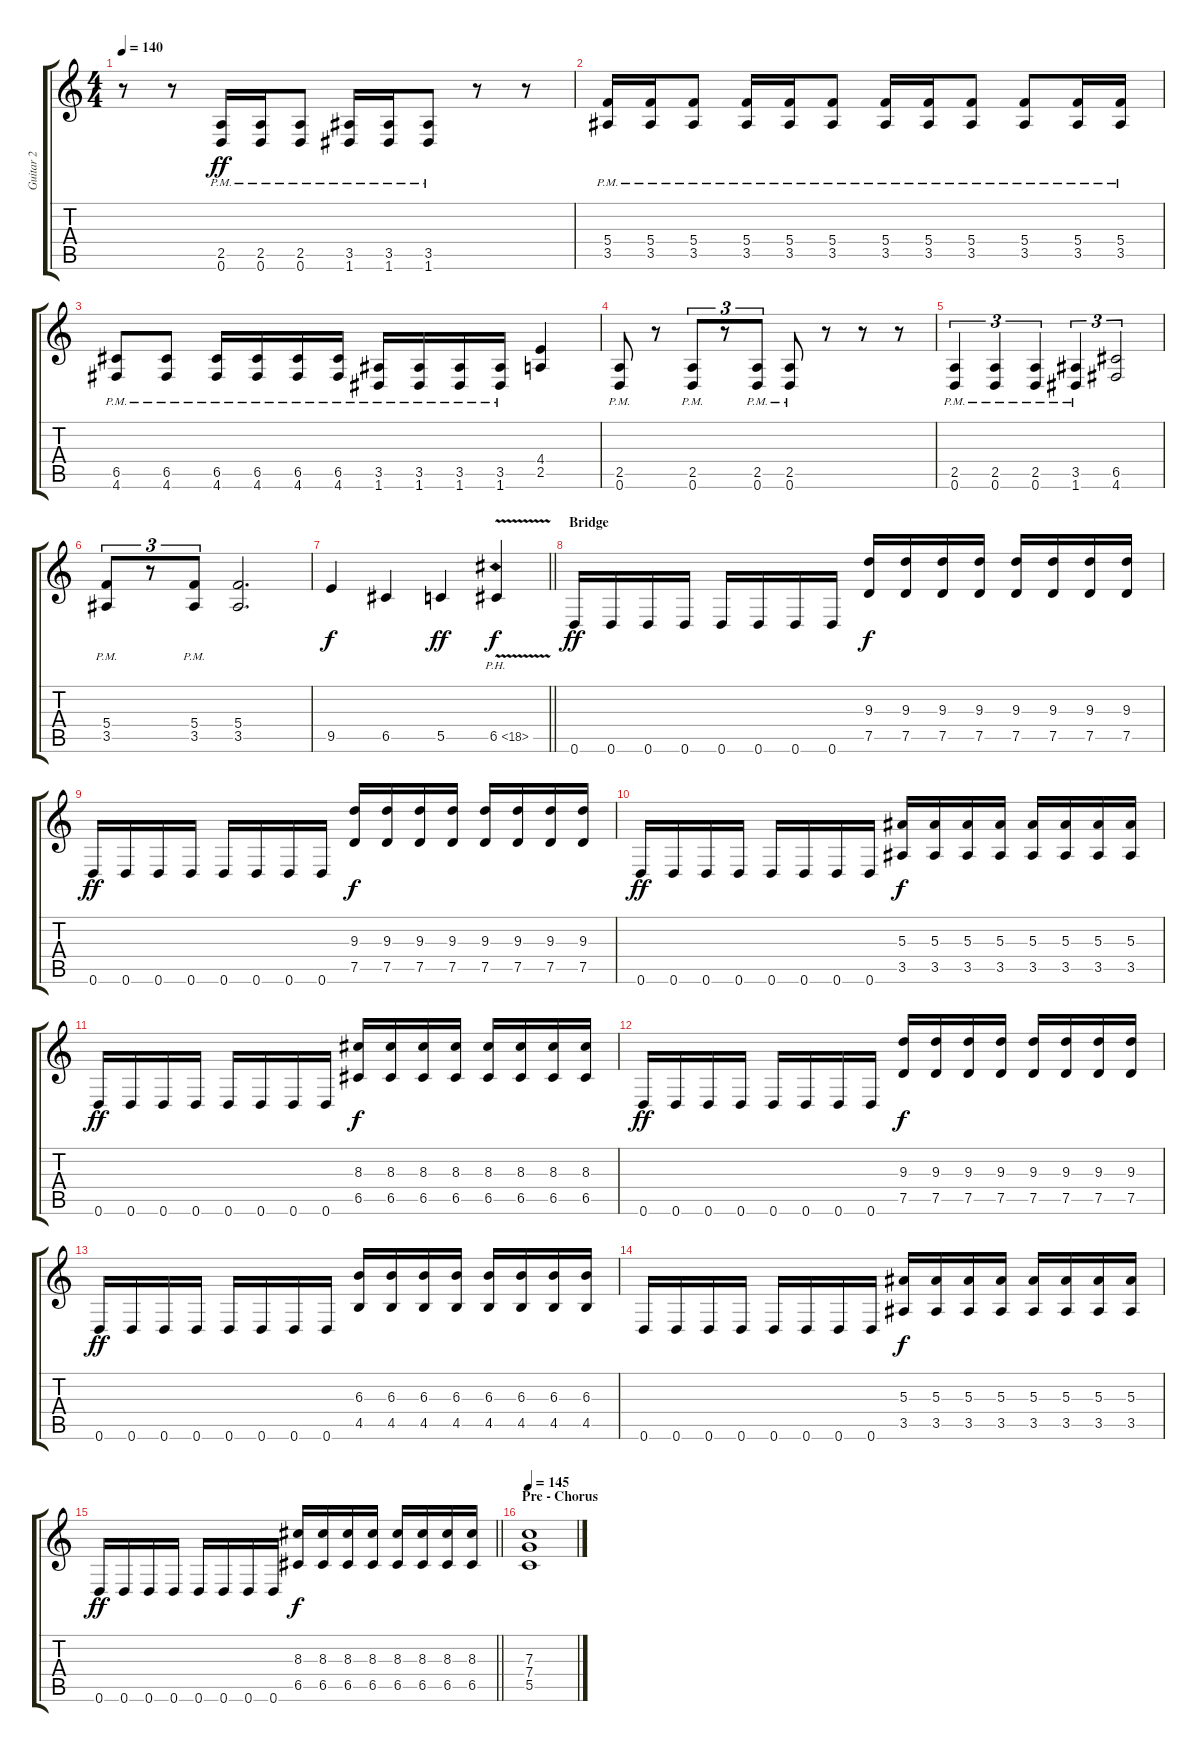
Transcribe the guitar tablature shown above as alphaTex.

\track ("Guitar 2" "Guitar 2") {instrument overdrivenguitar}
\staff {score tabs}
\tuning (D4 A3 F3 C3 G2 D2) {hide}
\ts (4 4)
\tempo 140
\clef g2
\ks c
r.8{dy ff} r.8 (2.5{pm} 0.6{pm}).16 (2.5{pm} 0.6{pm}).16 (2.5{pm} 0.6{pm}).8 (3.5{pm} 1.6{pm}).16 (3.5{pm} 1.6{pm}).16 (3.5{pm} 1.6{pm}).8 r.8 r.8 |
(5.4{pm} 3.5{pm}).16 (5.4{pm} 3.5{pm}).16 (5.4{pm} 3.5{pm}).8 (5.4{pm} 3.5{pm}).16 (5.4{pm} 3.5{pm}).16 (5.4{pm} 3.5{pm}).8 (5.4{pm} 3.5{pm}).16 (5.4{pm} 3.5{pm}).16 (5.4{pm} 3.5{pm}).8 (5.4{pm} 3.5{pm}).8 (5.4{pm} 3.5{pm}).16 (5.4{pm} 3.5{pm}).16 |
(6.5{pm} 4.6{pm}).8 (6.5{pm} 4.6{pm}).8 (6.5{pm} 4.6{pm}).16 (6.5{pm} 4.6{pm}).16 (6.5{pm} 4.6{pm}).16 (6.5{pm} 4.6{pm}).16 (3.5{pm} 1.6{pm}).16 (3.5{pm} 1.6{pm}).16 (3.5{pm} 1.6{pm}).16 (3.5{pm} 1.6{pm}).16 (4.4 2.5).4 |
(2.5{pm} 0.6{pm}).8 r.8 (2.5{pm} 0.6{pm}).8{tu (3 2)} r.8{tu (3 2)} (2.5{pm} 0.6{pm}).8{tu (3 2)} (2.5{pm} 0.6{pm}).8 r.8 r.8 r.8 |
(2.5{pm} 0.6{pm}).4{tu (3 2)} (2.5{pm} 0.6{pm}).4{tu (3 2)} (2.5{pm} 0.6{pm}).4{tu (3 2)} (3.5{pm} 1.6{pm}).4{tu (3 2)} (6.5 4.6).2{tu (3 2)} |
(5.4{pm} 3.5{pm}).8{tu (3 2)} r.8{tu (3 2)} (5.4{pm} 3.5{pm}).8{tu (3 2)} (5.4 3.5).2{d} |
\barLineRight lightlight
9.5.4{dy f} 6.5.4 5.5.4{dy ff} 6.5{ph 12 v}.4{dy f} |
\section ("" "Bridge")
0.6.16{dy ff} 0.6.16 0.6.16 0.6.16 0.6.16 0.6.16 0.6.16 0.6.16 (9.3 7.5).16{dy f} (9.3 7.5).16 (9.3 7.5).16 (9.3 7.5).16 (9.3 7.5).16 (9.3 7.5).16 (9.3 7.5).16 (9.3 7.5).16 |
0.6.16{dy ff} 0.6.16 0.6.16 0.6.16 0.6.16 0.6.16 0.6.16 0.6.16 (9.3 7.5).16{dy f} (9.3 7.5).16 (9.3 7.5).16 (9.3 7.5).16 (9.3 7.5).16 (9.3 7.5).16 (9.3 7.5).16 (9.3 7.5).16 |
0.6.16{dy ff} 0.6.16 0.6.16 0.6.16 0.6.16 0.6.16 0.6.16 0.6.16 (5.3 3.5).16{dy f} (5.3 3.5).16 (5.3 3.5).16 (5.3 3.5).16 (5.3 3.5).16 (5.3 3.5).16 (5.3 3.5).16 (5.3 3.5).16 |
0.6.16{dy ff} 0.6.16 0.6.16 0.6.16 0.6.16 0.6.16 0.6.16 0.6.16 (8.3 6.5).16{dy f} (8.3 6.5).16 (8.3 6.5).16 (8.3 6.5).16 (8.3 6.5).16 (8.3 6.5).16 (8.3 6.5).16 (8.3 6.5).16 |
0.6.16{dy ff} 0.6.16 0.6.16 0.6.16 0.6.16 0.6.16 0.6.16 0.6.16 (9.3 7.5).16{dy f} (9.3 7.5).16 (9.3 7.5).16 (9.3 7.5).16 (9.3 7.5).16 (9.3 7.5).16 (9.3 7.5).16 (9.3 7.5).16 |
0.6.16{dy ff} 0.6.16 0.6.16 0.6.16 0.6.16 0.6.16 0.6.16 0.6.16 (6.3 4.5).16 (6.3 4.5).16 (6.3 4.5).16 (6.3 4.5).16 (6.3 4.5).16 (6.3 4.5).16 (6.3 4.5).16 (6.3 4.5).16 |
0.6.16 0.6.16 0.6.16 0.6.16 0.6.16 0.6.16 0.6.16 0.6.16 (5.3 3.5).16{dy f} (5.3 3.5).16 (5.3 3.5).16 (5.3 3.5).16 (5.3 3.5).16 (5.3 3.5).16 (5.3 3.5).16 (5.3 3.5).16 |
\barLineRight lightlight
0.6.16{dy ff} 0.6.16 0.6.16 0.6.16 0.6.16 0.6.16 0.6.16 0.6.16 (8.3 6.5).16{dy f} (8.3 6.5).16 (8.3 6.5).16 (8.3 6.5).16 (8.3 6.5).16 (8.3 6.5).16 (8.3 6.5).16 (8.3 6.5).16 |
\section ("" "Pre - Chorus")
\tempo 145
(7.3 7.4 5.5).1{volume 6}
